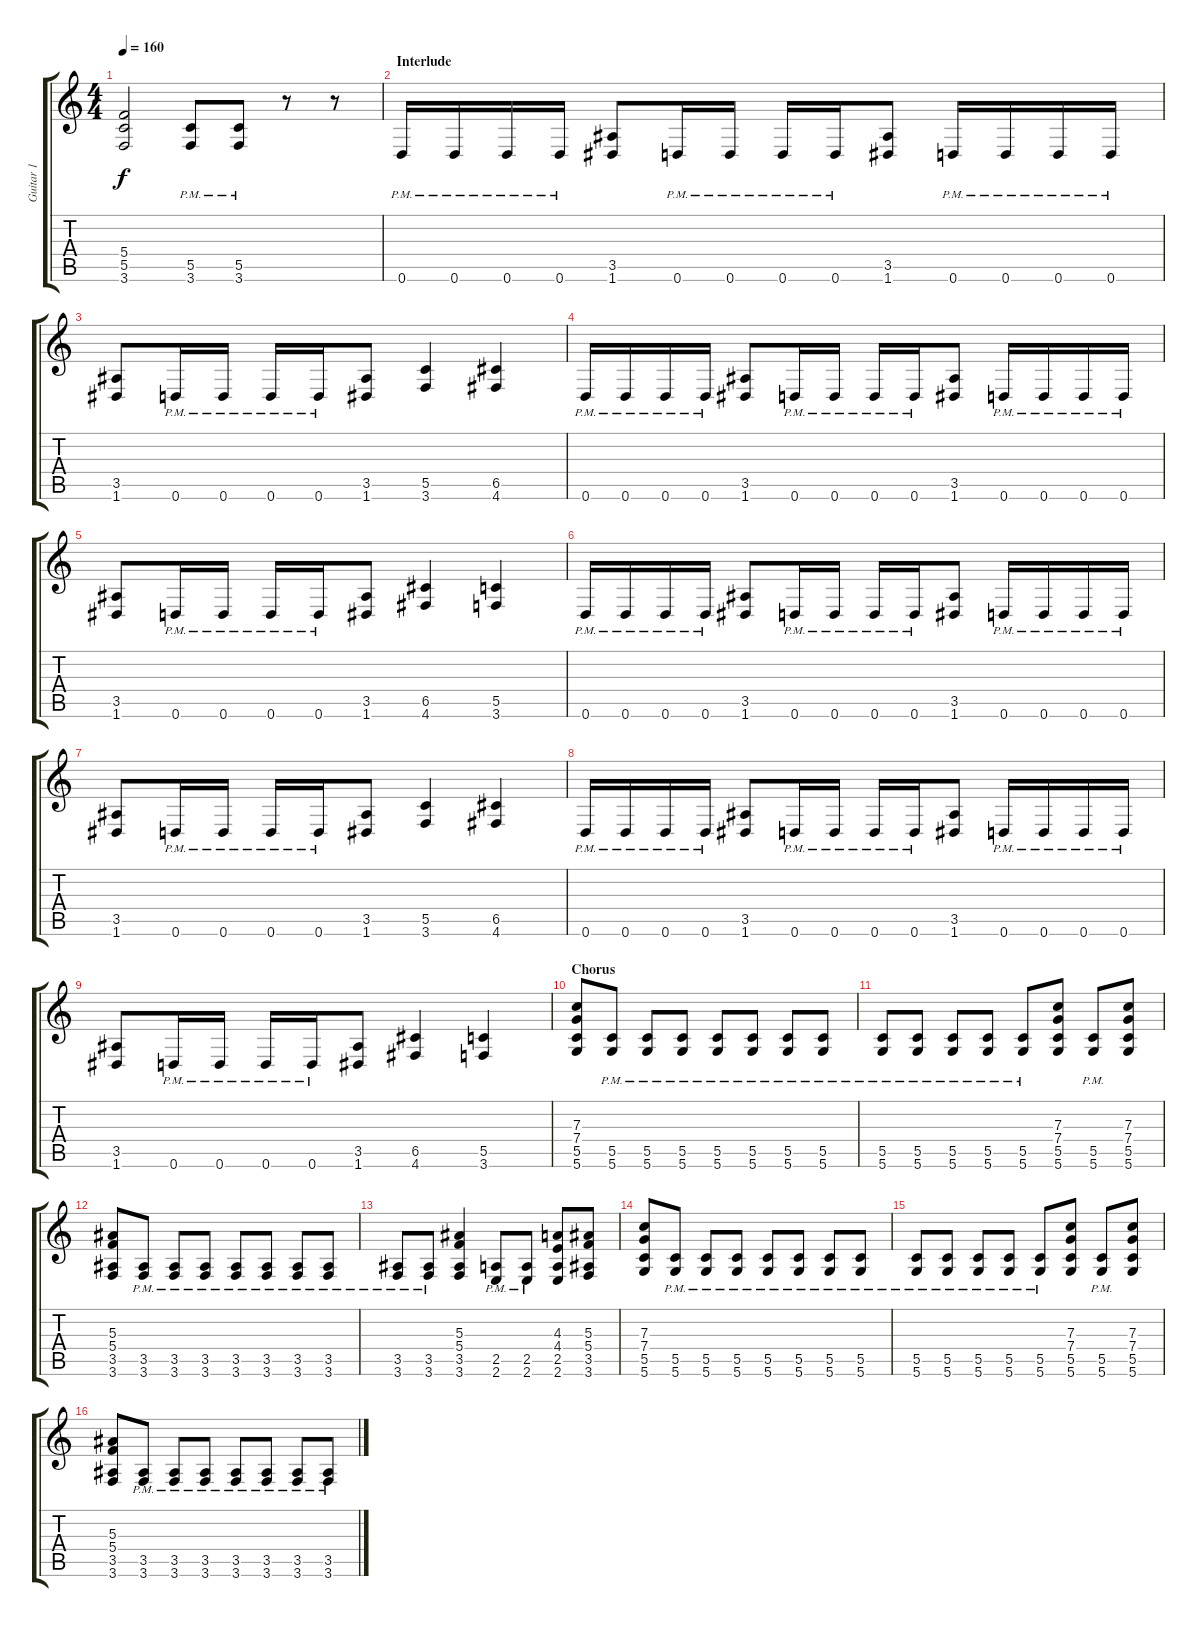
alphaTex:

\track ("Guitar 1" "Guitar 1") {instrument overdrivenguitar}
\staff {score tabs}
\tuning (D4 A3 F3 C3 G2 D2) {hide}
\ts (4 4)
\tempo 160
\clef g2
\ks c
(5.4{t} 5.5{t} 3.6{t}).2{dy f} (5.5{pm} 3.6{pm}).8 (5.5{pm} 3.6{pm}).8 r.8 r.8 |
\section ("" "Interlude")
0.6{pm}.16 0.6{pm}.16 0.6{pm}.16 0.6{pm}.16 (3.5 1.6).8 0.6{pm}.16 0.6{pm}.16 0.6{pm}.16 0.6{pm}.16 (3.5 1.6).8 0.6{pm}.16 0.6{pm}.16 0.6{pm}.16 0.6{pm}.16 |
(3.5 1.6).8 0.6{pm}.16 0.6{pm}.16 0.6{pm}.16 0.6{pm}.16 (3.5 1.6).8 (5.5 3.6).4 (6.5 4.6).4 |
0.6{pm}.16 0.6{pm}.16 0.6{pm}.16 0.6{pm}.16 (3.5 1.6).8 0.6{pm}.16 0.6{pm}.16 0.6{pm}.16 0.6{pm}.16 (3.5 1.6).8 0.6{pm}.16 0.6{pm}.16 0.6{pm}.16 0.6{pm}.16 |
(3.5 1.6).8 0.6{pm}.16 0.6{pm}.16 0.6{pm}.16 0.6{pm}.16 (3.5 1.6).8 (6.5 4.6).4 (5.5 3.6).4 |
0.6{pm}.16 0.6{pm}.16 0.6{pm}.16 0.6{pm}.16 (3.5 1.6).8 0.6{pm}.16 0.6{pm}.16 0.6{pm}.16 0.6{pm}.16 (3.5 1.6).8 0.6{pm}.16 0.6{pm}.16 0.6{pm}.16 0.6{pm}.16 |
(3.5 1.6).8 0.6{pm}.16 0.6{pm}.16 0.6{pm}.16 0.6{pm}.16 (3.5 1.6).8 (5.5 3.6).4 (6.5 4.6).4 |
0.6{pm}.16 0.6{pm}.16 0.6{pm}.16 0.6{pm}.16 (3.5 1.6).8 0.6{pm}.16 0.6{pm}.16 0.6{pm}.16 0.6{pm}.16 (3.5 1.6).8 0.6{pm}.16 0.6{pm}.16 0.6{pm}.16 0.6{pm}.16 |
(3.5 1.6).8 0.6{pm}.16 0.6{pm}.16 0.6{pm}.16 0.6{pm}.16 (3.5 1.6).8 (6.5 4.6).4 (5.5 3.6).4 |
\section ("" "Chorus")
(7.3 7.4 5.5 5.6).8 (5.5{pm} 5.6{pm}).8 (5.5{pm} 5.6{pm}).8 (5.5{pm} 5.6{pm}).8 (5.5{pm} 5.6{pm}).8 (5.5{pm} 5.6{pm}).8 (5.5{pm} 5.6{pm}).8 (5.5{pm} 5.6{pm}).8 |
(5.5{pm} 5.6{pm}).8 (5.5{pm} 5.6{pm}).8 (5.5{pm} 5.6{pm}).8 (5.5{pm} 5.6{pm}).8 (5.5{pm} 5.6{pm}).8 (7.3 7.4 5.5 5.6).8 (5.5{pm} 5.6{pm}).8 (7.3 7.4 5.5 5.6).8 |
(5.3 5.4 3.5 3.6).8 (3.5{pm} 3.6{pm}).8 (3.5{pm} 3.6{pm}).8 (3.5{pm} 3.6{pm}).8 (3.5{pm} 3.6{pm}).8 (3.5{pm} 3.6{pm}).8 (3.5{pm} 3.6{pm}).8 (3.5{pm} 3.6{pm}).8 |
(3.5{pm} 3.6{pm}).8 (3.5{pm} 3.6{pm}).8 (5.3 5.4 3.5 3.6).4 (2.5{pm} 2.6{pm}).8 (2.5{pm} 2.6{pm}).8 (4.3 4.4 2.5 2.6).8 (5.3 5.4 3.5 3.6).8 |
(7.3 7.4 5.5 5.6).8 (5.5{pm} 5.6{pm}).8 (5.5{pm} 5.6{pm}).8 (5.5{pm} 5.6{pm}).8 (5.5{pm} 5.6{pm}).8 (5.5{pm} 5.6{pm}).8 (5.5{pm} 5.6{pm}).8 (5.5{pm} 5.6{pm}).8 |
(5.5{pm} 5.6{pm}).8 (5.5{pm} 5.6{pm}).8 (5.5{pm} 5.6{pm}).8 (5.5{pm} 5.6{pm}).8 (5.5{pm} 5.6{pm}).8 (7.3 7.4 5.5 5.6).8 (5.5{pm} 5.6{pm}).8 (7.3 7.4 5.5 5.6).8 |
(5.3 5.4 3.5 3.6).8 (3.5{pm} 3.6{pm}).8 (3.5{pm} 3.6{pm}).8 (3.5{pm} 3.6{pm}).8 (3.5{pm} 3.6{pm}).8 (3.5{pm} 3.6{pm}).8 (3.5{pm} 3.6{pm}).8 (3.5{pm} 3.6{pm}).8
